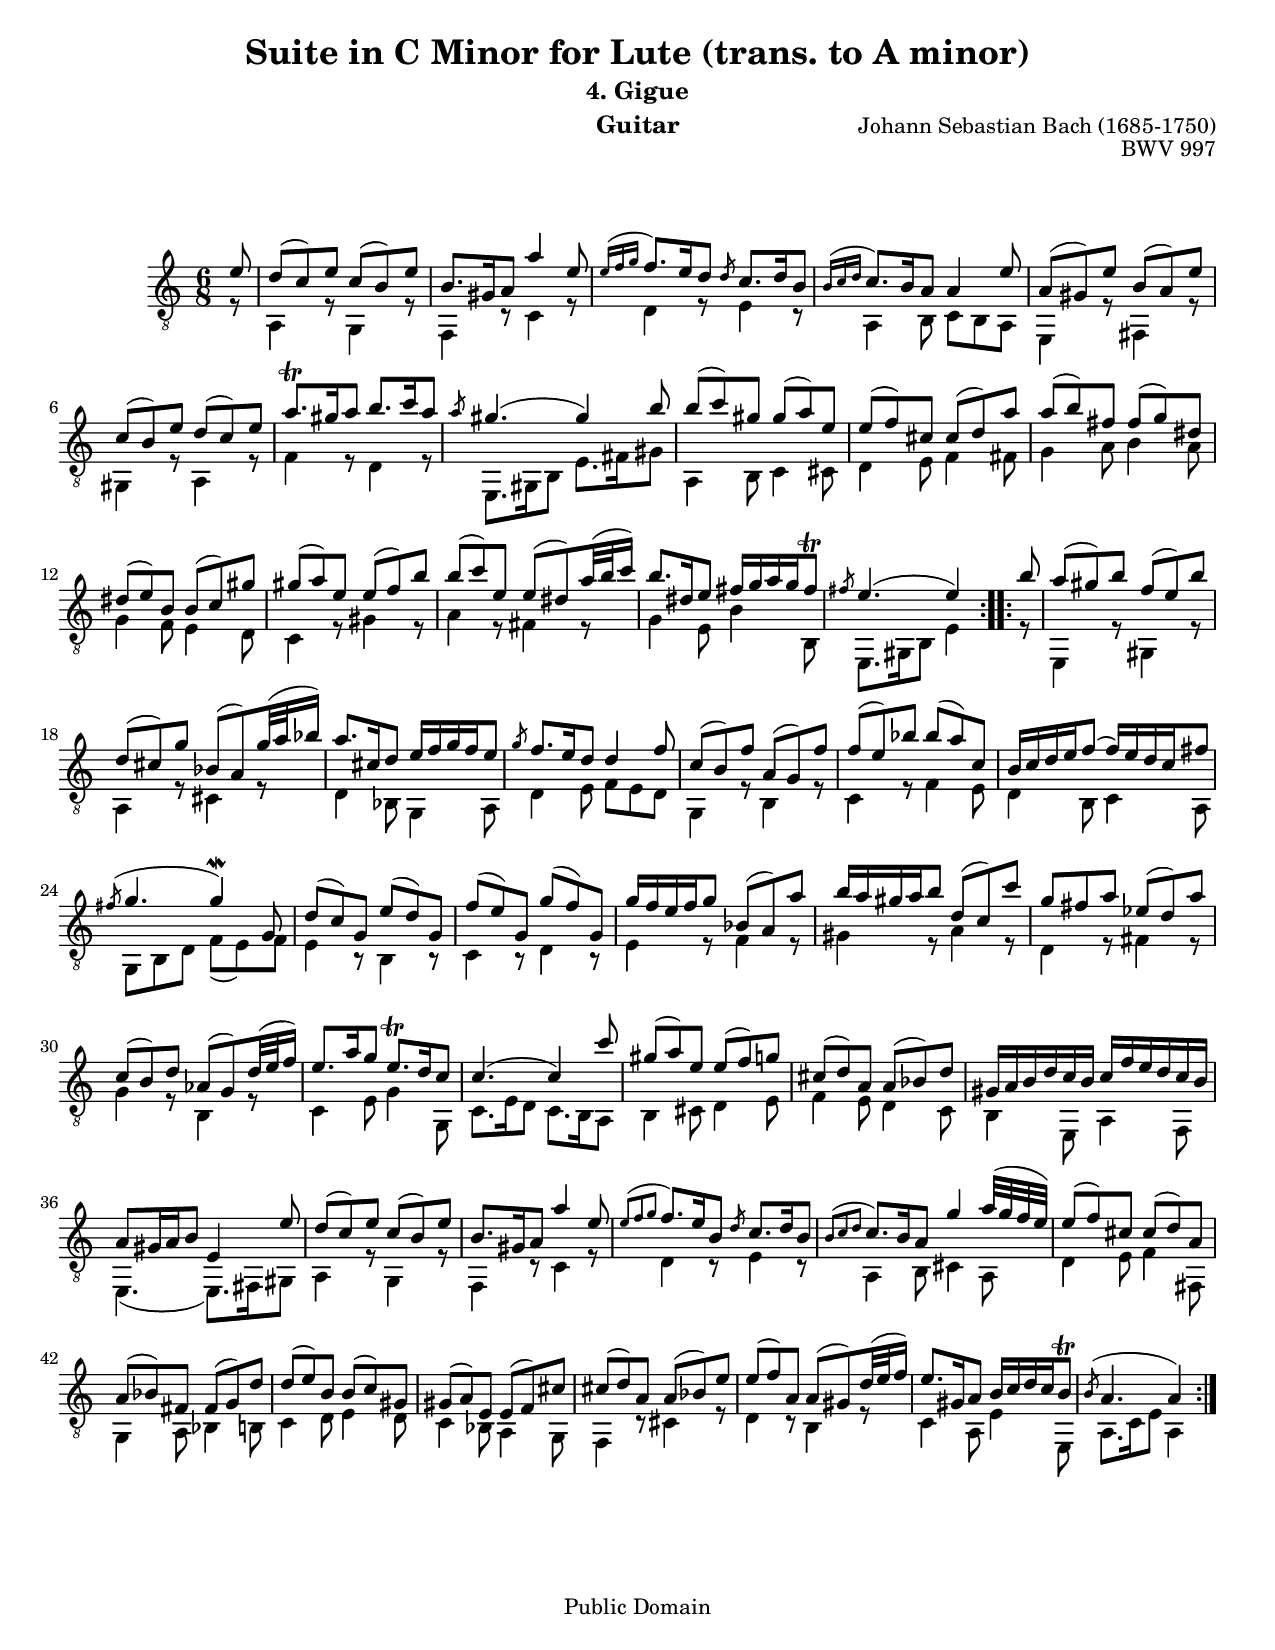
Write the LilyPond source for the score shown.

\version "2.16.1"

\header{

	title = "Suite in C Minor for Lute (trans. to A minor)"
	subtitle = "4. Gigue"
	opus = "BWV 997"
	composer = "Johann Sebastian Bach (1685-1750)"
	instrument= "Guitar"

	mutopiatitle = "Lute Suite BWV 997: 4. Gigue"
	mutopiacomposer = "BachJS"
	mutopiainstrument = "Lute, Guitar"
	date = "ca.1740-41"
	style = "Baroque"
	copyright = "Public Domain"
	filename = "bmv997-04gigue.ly"
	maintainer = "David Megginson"
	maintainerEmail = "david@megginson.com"
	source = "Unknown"

}

#(set-default-paper-size "letter")

#(set-global-staff-size 18.8)
\paper {

  markup-system-spacing #'basic-distance = #15
  system-system-spacing #'basic-distance = #16
  %annotate-spacing = ##t
}

Treble = {
	\set Staff.midiInstrument = "acoustic guitar (nylon)"
	\time 6/8
	\key a \minor
	\clef "treble_8"
	\voiceOne
\repeat "volta" 2 {
	\partial 8 e''8 |
	d''(  c'') e'' c''(  b') e'' |
	b'8. gis'16 a'8 a''4 e''8 |
	\grace {e''16[( f''16  g''16]} f''8.) e''16 d''8 \slashedGrace d''8 c''8. d''16 b'8 |
	\grace {b'16[( c''  d'']} c''8.) b'16 a'8 a'4 e''8 |
%5
	a'(  gis') e'' b'(  a') e'' |
	c''(  b') e'' d''(  c'') e'' |
	a''8. \trill gis''16 a''8 b''8. c'''16 a''8 |
	\slashedGrace a''8 gis''4.(  gis''4) b''8 |
	b''(  c''') gis'' gis''(  a'') e'' |
%10
	e''(  f'') cis'' cis''(  d'') a'' |
	a''(  b'') fis'' fis''(  g'') dis'' |
	dis''(  e'') b' b'(  c'') gis'' |
	gis''(  a'') e'' e''(  f'') b'' |
	b''(  c''') e'' e''(  dis'') a''32( b''  c'''16) |
%15
	b''8. dis''16 e''8 fis''16 g'' a'' g'' fis''8 \trill |
	\slashedGrace fis''8 e''4.(  e''4)
}
\repeat "volta" 2 {
	b''8 |
	a''(  gis'') b'' f''(  e'') b'' |
	d''(  cis'') g'' bes'(  a') g''32( a''  bes''16) |
	a''8. cis''16 d''8 e''16 f'' g'' f'' e''8 |
%20
	\slashedGrace g''8 f''8. e''16 d''8 d''4 f''8 |
	c''(  b') f'' a'(  g') f'' |
	f''(  e'') bes'' bes''(  a'') c'' |
	b'16 c'' d'' e'' f''8(  f''16) e'' d'' c'' fis''8 |
	\slashedGrace fis''8( g''4.  g''4) \mordent g'8 |
%25
	d''(  c'') g' e''(  d'') g' |
	f''(  e'') g' g''(  f'') g' |
	g''16 f'' e'' f'' g''8 bes'(  a') a'' |
	b''16 a'' gis'' a'' b''8 d''(  c'') c''' |
	g'' fis'' a'' ees''(  d'') a'' |
%30
	c''(  b') d'' aes'(  g') d''32( e''  f''16) |
	e''8. a''16 g''8 e''8. \trill d''16 c''8 |
	c''4.(  c''4) c'''8 |
	gis''(  a'') e'' e''(  f'') g'' |
	cis''(  d'') a' a'(  bes') d'' |
%35
	gis'16 a' b' d'' c'' b' c'' f'' e'' d'' c'' b' |
	a'8 gis'16 a' b'8 e'4 e''8 |
	d''(  c'') e'' c''(  b') e'' |
	b'8. gis'16 a'8 a''4 e''8 |
	\grace {e''8[( f''8  g''8]} f''8.) e''16 b'8 \slashedGrace d''8 c''8. d''16 b'8 |
%40
	\grace {b'8[( c''8  d''8]} c''8.) b'16 a'8 g''4 a''32( g'' f''  e'') |
	e''8(  f'') cis'' cis''(  d'') a' |
	a'(  bes') fis' fis'(  g') d'' |
	d''(  e'') b' b'(  c'') gis' |
	gis'(  a') e' e'(  f') cis'' |
%45
	cis''(  d'') a' a'(  bes') e'' |
	e''(  f'') a' a'(  gis') d''32( e''  f''16) |
	e''8. gis'16 a'8 b'16 c'' d'' c'' b'8 \trill |
	\slashedGrace b'8( a'4.  a'4)
}
}
Bass = {
	\set Staff.midiInstrument = "acoustic guitar (nylon)"
	\time 6/8
	\key a \minor
	\clef "treble_8"
	\voiceTwo
\repeat "volta" 2 {
	\partial 8 r8 |
	a4 r8 g4 r8 |
	f4 r8 c'4 r8 |
	d'4 r8 e'4 r8 |
	a4 b8 c' b a |
%5
	e4 r8 fis4 r8 |
	gis4 r8 a4 r8 |
	f'4 r8 d'4 r8 |
	e8. gis16 b8 e'8. fis'16 gis'8 |
	a4 b8 c'4 cis'8 |
%10
	d'4 e'8 f'4 fis'8 |
	g'4 a'8 b'4 a'8 |
	g'4 f'8 e'4 d'8 |
	c'4 r8 gis'4 r8 |
	a'4 r8 fis'4 r8 |
%15
	g'4 e'8 b'4 b8 |
	e8. gis16 b8 e'4
}
\repeat "volta" 2 {
	r8 |
	e4 r8 gis4 r8 |
	a4 r8 cis'4 r8 |
	d'4 bes8 g4 a8 |
%20
	d'4 e'8 f' e' d' |
	g4 r8 b4 r8 |
	c'4 r8 f'4 e'8 |
	d'4 b8 c'4 a8 |
	g b d' f'(  e') f' |
%25
	e'4 r8 b4 r8 |
	c'4 r8 d'4 r8 |
	e'4 r8 f'4 r8 |
	gis'4 r8 a'4 r8 |
	d'4 r8 fis'4 r8 |
%30
	g'4 r8 b4 r8 |
	c'4 e'8 g'4 g8 |
	c'8. e'16 d'8 c'8. b16 a8 |
	b4 cis'8 d'4 e'8 |
	f'4 e'8 d'4 c'8 |
%35
	b4 e8 a4 f8 |
	e4.(  e8.) fis16 gis8 |
	a4 r8 g4 r8 |
	f4 r8 c'4 r8 |
	d'4 r8 e'4 r8 |
%40
	a4 b8 cis'4 a8 |
	d'4 e'8 f'4 fis8 |
	g4 a8 bes4 b8 |
	c'4 d'8 e'4 d'8 |
	c'4 bes8 a4 g8 |
%45
	f4 r8 cis'4 r8 |
	d'4 r8 b4 r8 |
	c'4 a8 e'4 e8 |
	a8. c'16 e'8 a4
}
}

GuitarStaff = \new Staff = GuitarStaff <<
	\set Staff.midiInstrument = "acoustic guitar (nylon)"

	\transpose c' c \Treble
	\transpose c' c \Bass
>>

\score {
	<<
		\GuitarStaff
	>>
	\layout {
	}
	
  \midi {
    \tempo 4 = 80
    }
}
